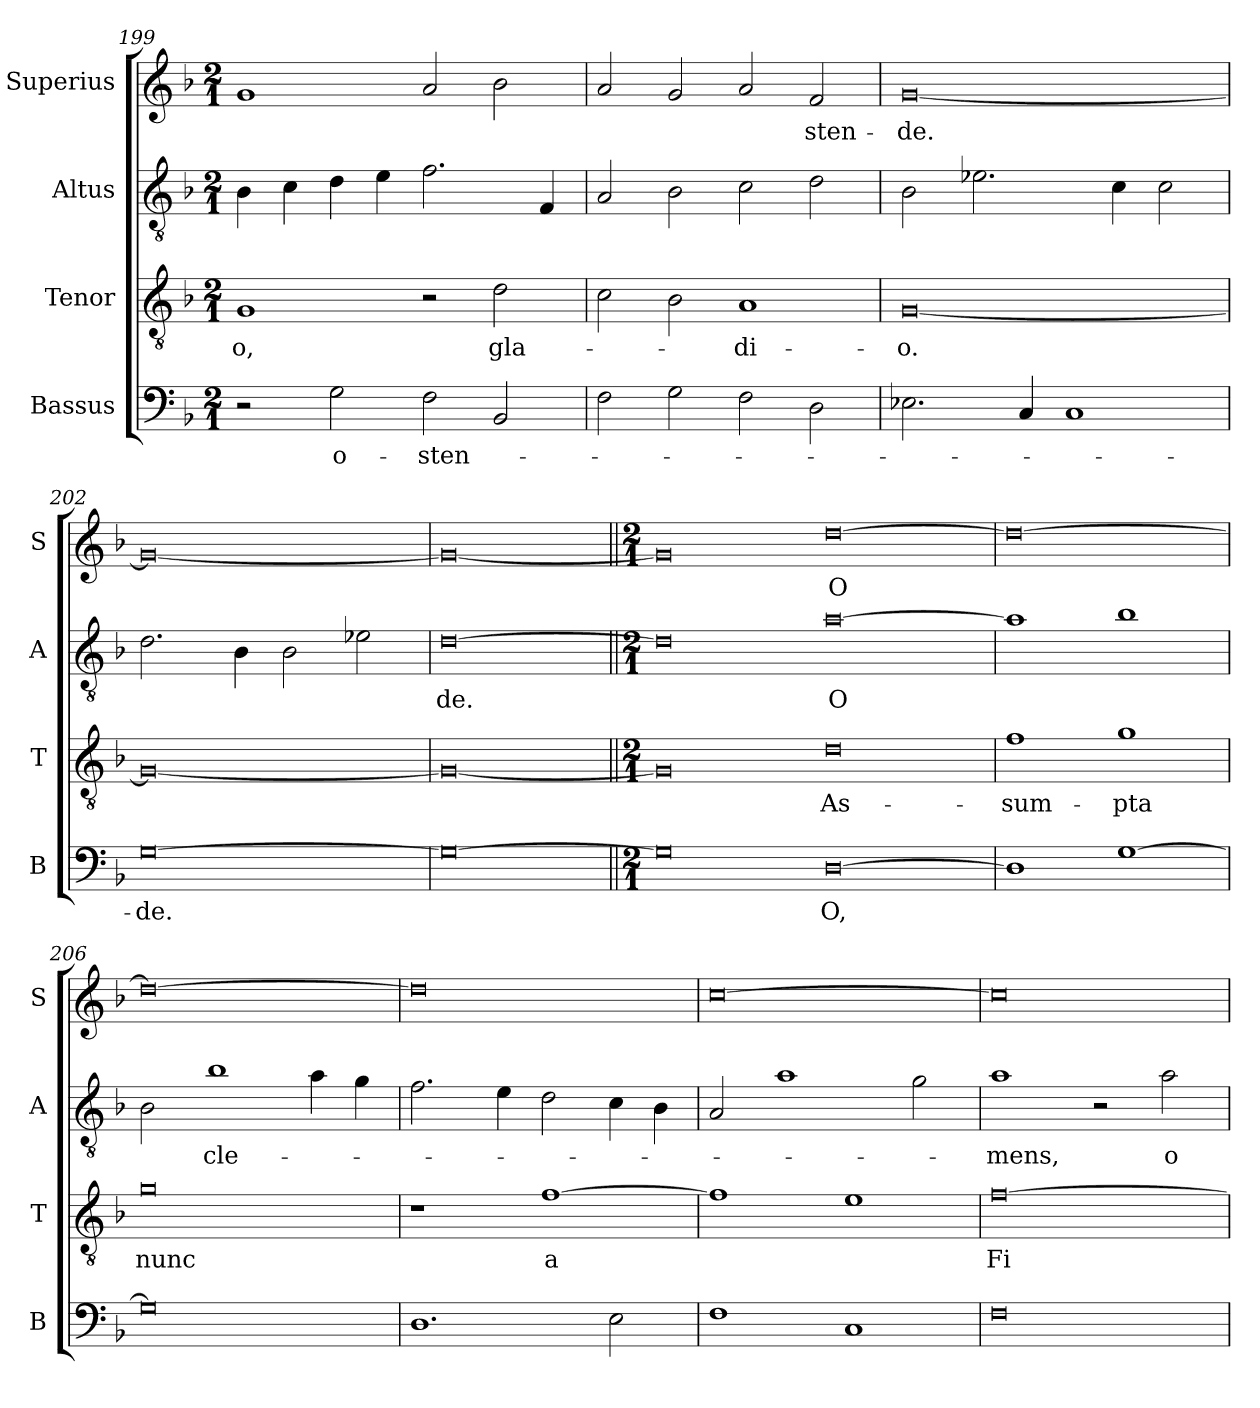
**kern	**text	**kern	**text	**kern	**text	**kern	**text
*part4	*part4	*part3	*part3	*part2	*part2	*part1	*part1
*staff4	*staff4	*staff3	*staff3	*staff2	*staff2	*staff1	*staff1
*I"Bassus	*	*I"Tenor	*	*I"Altus	*	*I"Superius	*
*I'B	*	*I'T	*	*I'A	*	*I'S	*
*clefF4	*	*clefGv2	*	*clefGv2	*	*clefG2	*
*k[b-]	*	*k[b-]	*	*k[b-]	*	*k[b-]	*
*F:	*	*F:	*	*F:	*	*F:	*
*M2/1	*	*M2/1	*	*M2/1	*	*M2/1	*
=199	=199	=199	=199	=199	=199	=199	=199
2r	.	1G	-o,	4B-	.	1g	.
.	.	.	.	4c	.	.	.
2G	o-	.	.	4d	.	.	.
.	.	.	.	4e	.	.	.
2F	-sten-	2r	.	2.f	.	2a	.
2BB-	.	2d	gla-	.	.	2b-	.
.	.	.	.	4F	.	.	.
=200	=200	=200	=200	=200	=200	=200	=200
2F	.	2c	.	2A	.	2a	.
2G	.	2B-	.	2B-	.	2g	.
2F	.	1A	-di-	2c	.	2a	.
2D	.	.	.	2d	.	2f	-sten-
=201	=201	=201	=201	=201	=201	=201	=201
2.E-X	.	[0G	-o.	2B-	.	[0g	-de.
.	.	.	.	2.e-X	.	.	.
4C	.	.	.	.	.	.	.
1C	.	.	.	.	.	.	.
.	.	.	.	4c	.	.	.
.	.	.	.	2c	.	.	.
=202	=202	=202	=202	=202	=202	=202	=202
[0G	-de.	0G_	.	2.d	.	0g_	.
.	.	.	.	4B-	.	.	.
.	.	.	.	2B-	.	.	.
.	.	.	.	2e-X	.	.	.
=203	=203	=203	=203	=203	=203	=203	=203
0G_	.	0G_	.	[0d	-de.	0g_	.
=204||	=204||	=204||	=204||	=204||	=204||	=204||	=204||
*M2/1	*	*M2/1	*	*M2/1	*	*M2/1	*
0G]	.	0G]	.	0d]	.	0g]	.
[0D	O,	0d	As-	[0a	O	[0dd	O
=205	=205	=205	=205	=205	=205	=205	=205
1D]	.	1f	-sum-	1a]	.	0dd_	.
[1G	.	1g	-pta	1b-	.	.	.
=206	=206	=206	=206	=206	=206	=206	=206
0G]	.	0g	nunc	2B-	.	0dd_	.
.	.	.	.	1b-	cle-	.	.
.	.	.	.	4a	.	.	.
.	.	.	.	4g	.	.	.
=207	=207	=207	=207	=207	=207	=207	=207
1.D	.	1r	.	2.f	.	0dd]	.
.	.	.	.	4e	.	.	.
.	.	[1f	a	2d	.	.	.
2E	.	.	.	4c	.	.	.
.	.	.	.	4B-	.	.	.
=208	=208	=208	=208	=208	=208	=208	=208
1F	.	1f]	.	2A	.	[0cc	.
.	.	.	.	1a	.	.	.
1C	.	1e	.	.	.	.	.
.	.	.	.	2g	.	.	.
=209	=209	=209	=209	=209	=209	=209	=209
0F	.	[0f	Fi-	1a	-mens,	0cc]	.
.	.	.	.	2r	.	.	.
.	.	.	.	2a	o	.	.
=	=	=	=	=	=	=	=
*-	*-	*-	*-	*-	*-	*-	*-
